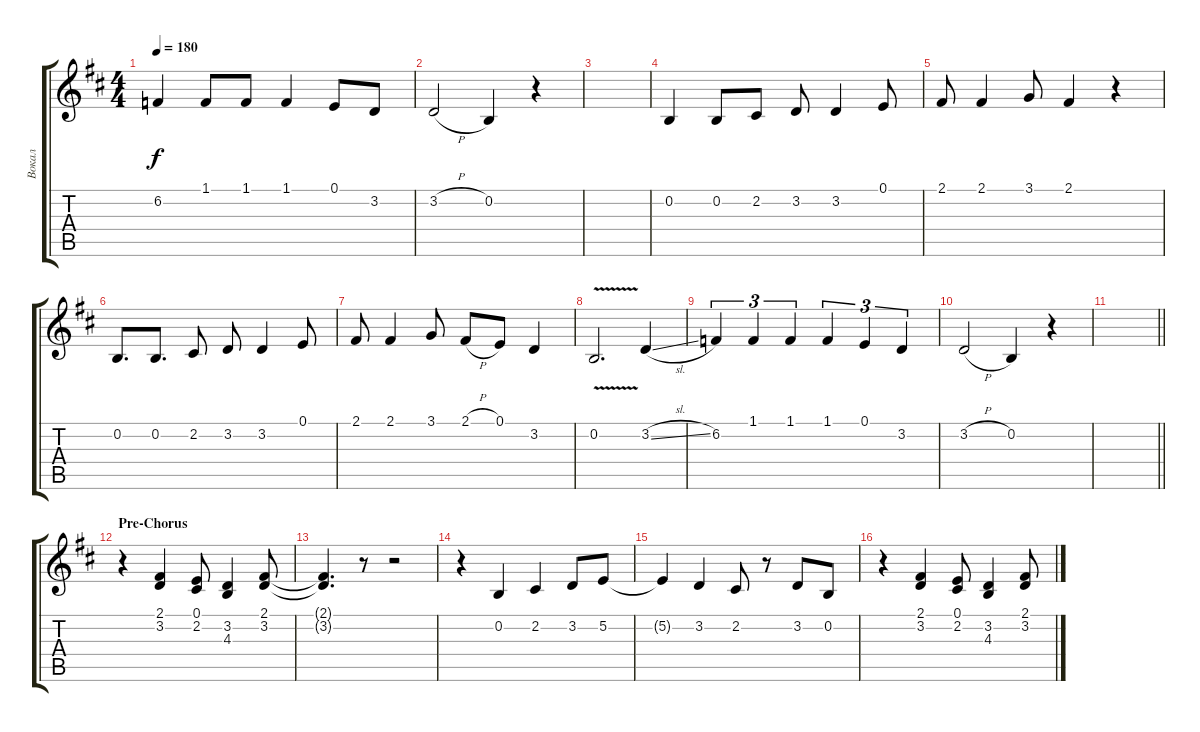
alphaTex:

\track ("Вокал" "Вокал") {instrument trumpet}
\staff {score tabs}
\tuning (E4 B3 G3 D3 A2 E2) {hide}
\ts (4 4)
\tempo 180
\clef g2
\ks bminor
6.2.4{dy f} 1.1.8 1.1.8 1.1.4 0.1.8 3.2.8 |
3.2{h}.2 0.2.4 r.4 |
|
0.2.4 0.2.8 2.2.8 3.2.8 3.2.4 0.1.8 |
2.1.8 2.1.4 3.1.8 2.1.4 r.4 |
0.2.8{d} 0.2.8{d} 2.2.8 3.2.8 3.2.4 0.1.8 |
2.1.8 2.1.4 3.1.8 2.1{h}.8 0.1.8 3.2.4 |
0.2{v}.2{d} 3.2{sl}.4 |
6.2.4{tu (3 2)} 1.1.4{tu (3 2)} 1.1.4{tu (3 2)} 1.1.4{tu (3 2)} 0.1.4{tu (3 2)} 3.2.4{tu (3 2)} |
3.2{h}.2 0.2.4 r.4 |
\barLineRight lightlight
|
\section ("" "Pre-Chorus")
r.4 (2.1 3.2).4 (0.1 2.2).8 (3.2 4.3).4 (2.1 3.2).8 |
(2.1{t} 3.2{t}).4{d} r.8 r.2 |
r.4 0.2.4 2.2.4 3.2.8 5.2.8 |
5.2{t}.4 3.2.4 2.2.8 r.8 3.2.8 0.2.8 |
r.4 (2.1 3.2).4 (0.1 2.2).8 (3.2 4.3).4 (2.1 3.2).8
